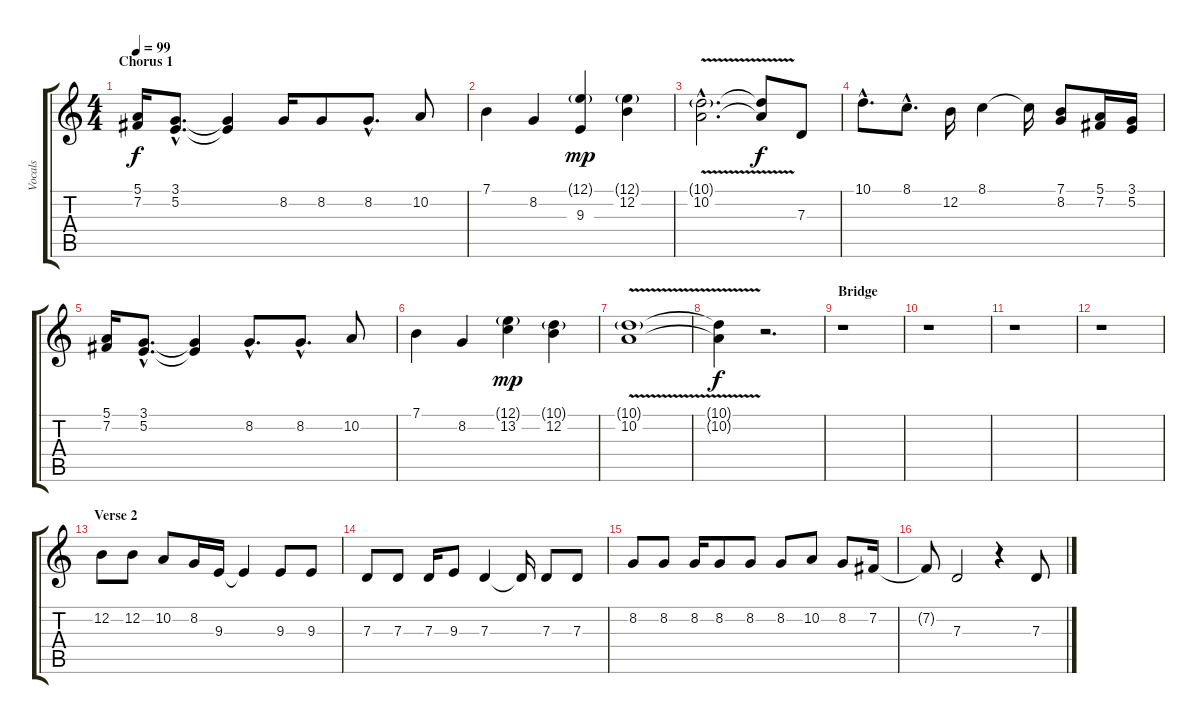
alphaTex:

\track ("Vocals" "Vocals") {instrument lead1square}
\staff {score tabs}
\tuning (E4 B3 G3 D3 A2 E2) {hide}
\ts (4 4)
\section ("" "Chorus 1")
\tempo 99
\clef g2
\ks c
(5.1 7.2).16{dy f} (3.1{hac} 5.2{hac}).8{d} (3.1{t} 5.2{t}).4 8.2.16 8.2.8 8.2{hac}.8{d} 10.2.8 |
7.1.4 8.2.4 (12.1{g} 9.3).4{dy mp} (12.1{g} 12.2).4 |
(10.1{v g hac} 10.2{v hac}).2{d} (10.1{t} 10.2{t}).8{dy f} 7.3.8 |
10.1{hac}.8{d} 8.1{hac}.8{d} 12.2.16 8.1.4 8.1{t}.16 (7.1 8.2).8 (5.1 7.2).16 (3.1 5.2).16 |
(5.1 7.2).16 (3.1{hac} 5.2{hac}).8{d} (3.1{t} 5.2{t}).4 8.2{hac}.8{d} 8.2{hac}.8{d} 10.2.8 |
7.1.4 8.2.4 (12.1{g} 13.2).4{dy mp} (10.1{g} 12.2).4 |
(10.1{v g} 10.2{v}).1 |
(10.1{t} 10.2{t}).4{dy f} r.2{d} |
\section ("" "Bridge")
r.1 |
r.1 |
r.1 |
r.1 |
\section ("" "Verse 2")
12.2.8 12.2.8 10.2.8 8.2.16 9.3.16 9.3{t}.4 9.3.8 9.3.8 |
7.3.8 7.3.8 7.3.16 9.3.8 7.3.4 7.3{t}.16 7.3.8 7.3.8 |
8.2.8 8.2.8 8.2.16 8.2.8 8.2.8 8.2.8 10.2.8 8.2.8 7.2.16 |
7.2{t}.8 7.3.2 r.4 7.3.8
